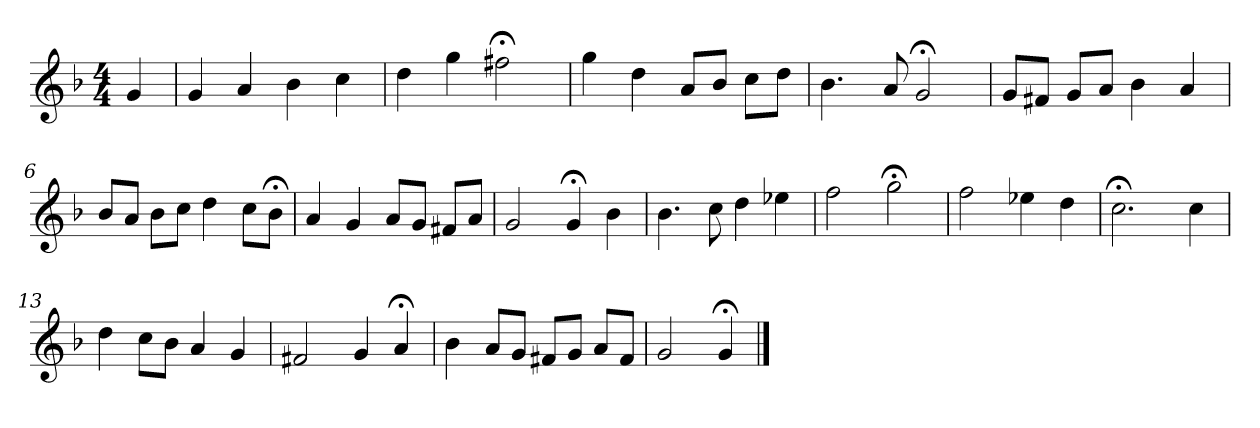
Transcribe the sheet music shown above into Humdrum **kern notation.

**kern
*part1
*staff1
*k[b-]
*G:dor
*M4/4
*MM120
=
4g
=1
4g
4a
4b-
4cc
=2
4dd
4gg
2ff#X;<
=3
4gg
4dd
8aL
8b-J
8ccL
8ddJ
=4
4.b-
8a
2g;<
=5
8gL
8f#XJ
8gL
8aJ
4b-
4a
=6
8b-L
8aJ
8b-L
8ccJ
4dd
8ccL
8b-;<J
=7
4a
4g
8aL
8gJ
8f#XL
8aJ
=8
2g
4g;<
4b-
=9
4.b-
8cc
4dd
4ee-X
=10
2ff
2gg;<
=11
2ff
4ee-X
4dd
=12
2.cc;<
4cc
=13
4dd
8ccL
8b-J
4a
4g
=14
2f#X
4g
4a;<
=15
4b-
8aL
8gJ
8f#XL
8gJ
8aL
8f#J
=16
2g
4g;<
==
*-
